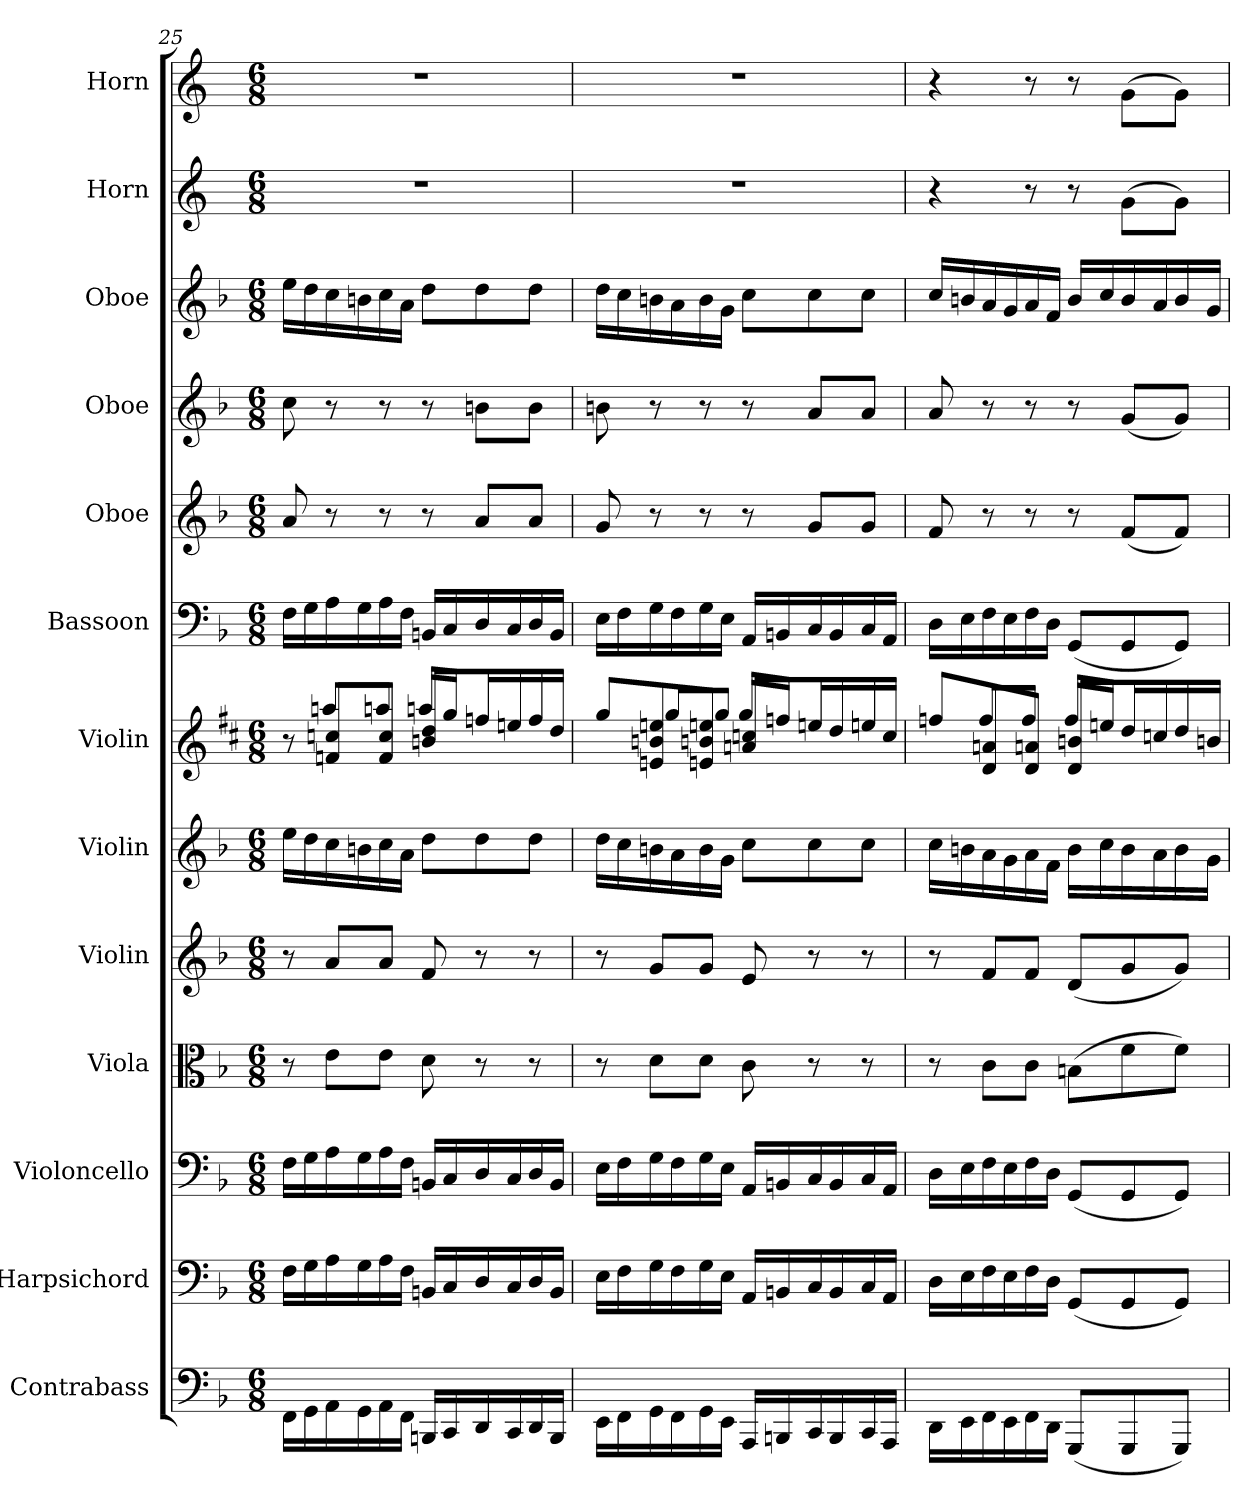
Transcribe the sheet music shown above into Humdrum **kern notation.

**kern	**kern	**kern	**kern	**kern	**kern	**kern	**kern	**kern	**kern	**kern	**kern	**kern
*part13	*part12	*part11	*part10	*part9	*part8	*part7	*part6	*part5	*part4	*part3	*part2	*part1
*staff13	*staff12	*staff11	*staff10	*staff9	*staff8	*staff7	*staff6	*staff5	*staff4	*staff3	*staff2	*staff1
*I"Contrabass	*I"Harpsichord	*I"Violoncello	*I"Viola	*I"Violin	*I"Violin	*I"Violin	*I"Bassoon	*I"Oboe	*I"Oboe	*I"Oboe	*I"Horn	*I"Horn
*I'Cb	*I'Hpschd	*I'Vc	*I'Vla	*I'Vln	*I'Vln	*I'Vln	*I'Bsn	*I'Ob	*I'Ob	*I'Ob	*I'Hn	*I'Hn
*clefF4	*clefF4	*clefF4	*clefC3	*clefG2	*clefG2	*clefG2	*clefF4	*clefG2	*clefG2	*clefG2	*clefG2	*clefG2
*ITrd7c12	*	*	*	*	*	*	*	*	*	*	*ITrd4c7	*ITrd4c7
*k[b-]	*k[b-]	*k[b-]	*k[b-]	*k[b-]	*k[b-]	*k[f#c#]	*k[b-]	*k[b-]	*k[b-]	*k[b-]	*k[b-]	*k[b-]
*F:	*F:	*F:	*F:	*F:	*F:	*D:	*F:	*F:	*F:	*F:	*F:	*F:
*M6/8	*M6/8	*M6/8	*M6/8	*M6/8	*M6/8	*M6/8	*M6/8	*M6/8	*M6/8	*M6/8	*M6/8	*M6/8
=25	=25	=25	=25	=25	=25	=25	=25	=25	=25	=25	=25	=25
*	*	*	*	*	*	*^	*	*	*	*	*	*
16FFF\LL	16F\LL	16F\LL	8r	8r	16ee\LL	8r	8ryy	16F\LL	8a/	8cc\	16ee\LL	2.r	2.r
16GGG\	16G\	16G\	.	.	16dd\	.	.	16G\	.	.	16dd\	.	.
16AAA\	16A\	16A\	8e\L	8a/L	16cc\	8fn/ 8ccn/L	8aan/L	16A\	8r	8r	16cc\	.	.
16GGG\	16G\	16G\	.	.	16bn\	.	.	16G\	.	.	16bn\	.	.
16AAA\	16A\	16A\	8e\J	8a/J	16cc\	8f/ 8cc/J	8aan/J	16A\	8r	8r	16cc\	.	.
16FFF\JJ	16F\JJ	16F\JJ	.	.	16a\JJ	.	.	16F\JJ	.	.	16a\JJ	.	.
16BBBBn/LL	16BBn/LL	16BBn/LL	8d\	8f/	8dd\L	8bn/ 8dd/L	16aan/LL	16BBn/LL	8r	8r	8dd\L	.	.
16CCC/	16C/	16C/	.	.	.	.	16gg/JJ	16C/	.	.	.	.	.
16DDD/	16D/	16D/	8r	8r	8dd\	16ffn/L	4ryy	16D/	8a/L	8bn\L	8dd\	.	.
16CCC/	16C/	16C/	.	.	.	16een/	.	16C/	.	.	.	.	.
16DDD/	16D/	16D/	8r	8r	8dd\J	16ff/	.	16D/	8a/J	8b\J	8dd\J	.	.
16BBBB/JJ	16BB/JJ	16BB/JJ	.	.	.	16dd/JJ	.	16BB/JJ	.	.	.	.	.
=26	=26	=26	=26	=26	=26	=26	=26	=26	=26	=26	=26	=26	=26
16EEE\LL	16E\LL	16E\LL	8r	8r	16dd\LL	8gg/L	8ryy	16E\LL	8g/	8bn\	16dd\LL	2.r	2.r
16FFF\	16F\	16F\	.	.	16cc\	.	.	16F\	.	.	16cc\	.	.
16GGG\	16G\	16G\	8d\L	8g/L	16bn\	8en/ 8bn/ 8een/	8gg/L	16G\	8r	8r	16bn\	.	.
16FFF\	16F\	16F\	.	.	16a\	.	.	16F\	.	.	16a\	.	.
16GGG\	16G\	16G\	8d\J	8g/J	16b\	8en/ 8bn/ 8een/J	8gg/J	16G\	8r	8r	16b\	.	.
16EEE\JJ	16E\JJ	16E\JJ	.	.	16g\JJ	.	.	16E\JJ	.	.	16g\JJ	.	.
16AAAA/LL	16AA/LL	16AA/LL	8c\	8e/	8cc\L	8an/ 8ccn/L	16gg/LL	16AA/LL	8r	8r	8cc\L	.	.
16BBBBn/	16BBn/	16BBn/	.	.	.	.	16ffn/JJ	16BBn/	.	.	.	.	.
16CCC/	16C/	16C/	8r	8r	8cc\	16een/L	4ryy	16C/	8g/L	8a/L	8cc\	.	.
16BBBB/	16BB/	16BB/	.	.	.	16dd/	.	16BB/	.	.	.	.	.
16CCC/	16C/	16C/	8r	8r	8cc\J	16een/	.	16C/	8g/J	8a/J	8cc\J	.	.
16AAAA/JJ	16AA/JJ	16AA/JJ	.	.	.	16cc/JJ	.	16AA/JJ	.	.	.	.	.
=27	=27	=27	=27	=27	=27	=27	=27	=27	=27	=27	=27	=27	=27
16DDD\LL	16D\LL	16D\LL	8r	8r	16cc\LL	8ffn/L	8ryy	16D\LL	8f/	8a/	16cc/LL	4r	4r
16EEE\	16E\	16E\	.	.	16bn\	.	.	16E\	.	.	16bn/	.	.
16FFF\	16F\	16F\	8c\L	8f/L	16a\	8d/ 8an/	8ff/L	16F\	8r	8r	16a/	.	.
16EEE\	16E\	16E\	.	.	16g\	.	.	16E\	.	.	16g/	.	.
16FFF\	16F\	16F\	8c\J	8f/J	16a\	8d/ 8an/J	8ff/J	16F\	8r	8r	16a/	8r	8r
16DDD\JJ	16D\JJ	16D\JJ	.	.	16f\JJ	.	.	16D\JJ	.	.	16f/JJ	.	.
(8GGGG/L	(8GG/L	(8GG/L	(8Bn\L	(8d/L	16b\LL	8d/ 8bn/L	16ff/LL	(8GG/L	8r	8r	16b/LL	8r	8r
.	.	.	.	.	16cc\	.	16een/JJ	.	.	.	16cc/	.	.
8GGGG/	8GG/	8GG/	8f\	8g/	16b\	16dd/L	4ryy	8GG/	(8f/L	(8g/L	16b/	(8c\L	(8c\L
.	.	.	.	.	16a\	16ccn/	.	.	.	.	16a/	.	.
8GGGG/J)	8GG/J)	8GG/J)	8f\J)	8g/J)	16b\	16dd/	.	8GG/J)	8f/J)	8g/J)	16b/	8c\J)	8c\J)
.	.	.	.	.	16g\JJ	16bn/JJ	.	.	.	.	16g/JJ	.	.
*	*	*	*	*	*	*v	*v	*	*	*	*	*	*
=	=	=	=	=	=	=	=	=	=	=	=	=
*-	*-	*-	*-	*-	*-	*-	*-	*-	*-	*-	*-	*-
